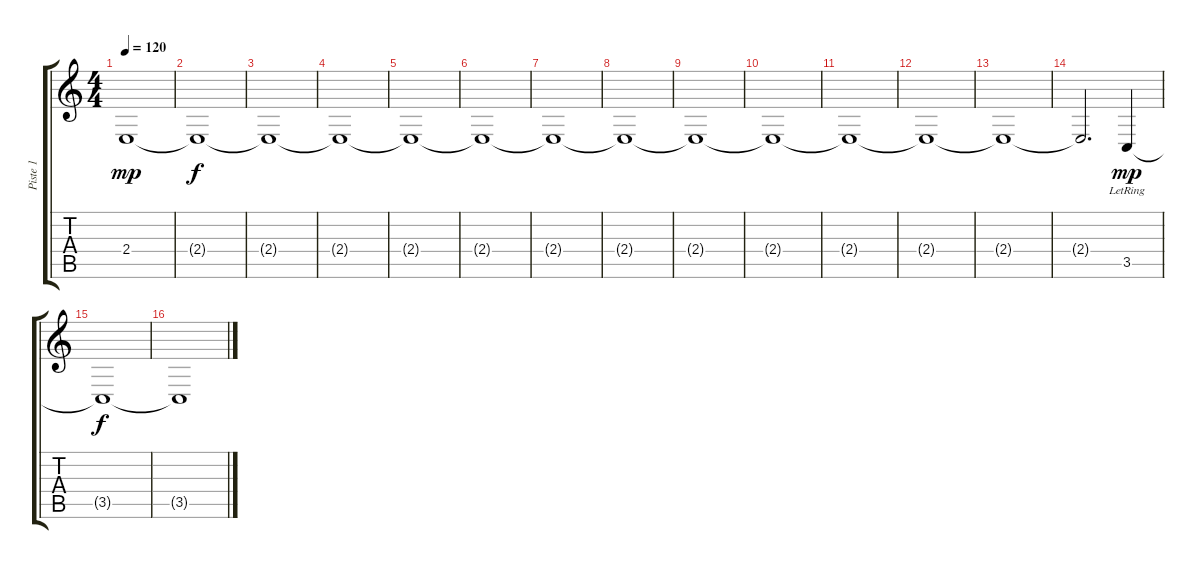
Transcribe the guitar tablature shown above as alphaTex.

\track ("Piste 1" "Piste 1") {instrument lead7fifths}
\staff {score tabs}
\tuning (E4 B3 G3 D3 A2 E2) {hide}
\ts (4 4)
\tempo 120
\clef g2
\ks c
2.4.1{dy mp instrument lead7fifths} |
2.4{t}.1{dy f} |
2.4{t}.1 |
2.4{t}.1 |
2.4{t}.1 |
2.4{t}.1 |
2.4{t}.1 |
2.4{t}.1 |
2.4{t}.1 |
2.4{t}.1 |
2.4{t}.1 |
2.4{t}.1 |
2.4{t}.1 |
2.4{t}.2{d} 3.5{lr}.4{dy mp} |
3.5{t}.1{dy f} |
3.5{t}.1
